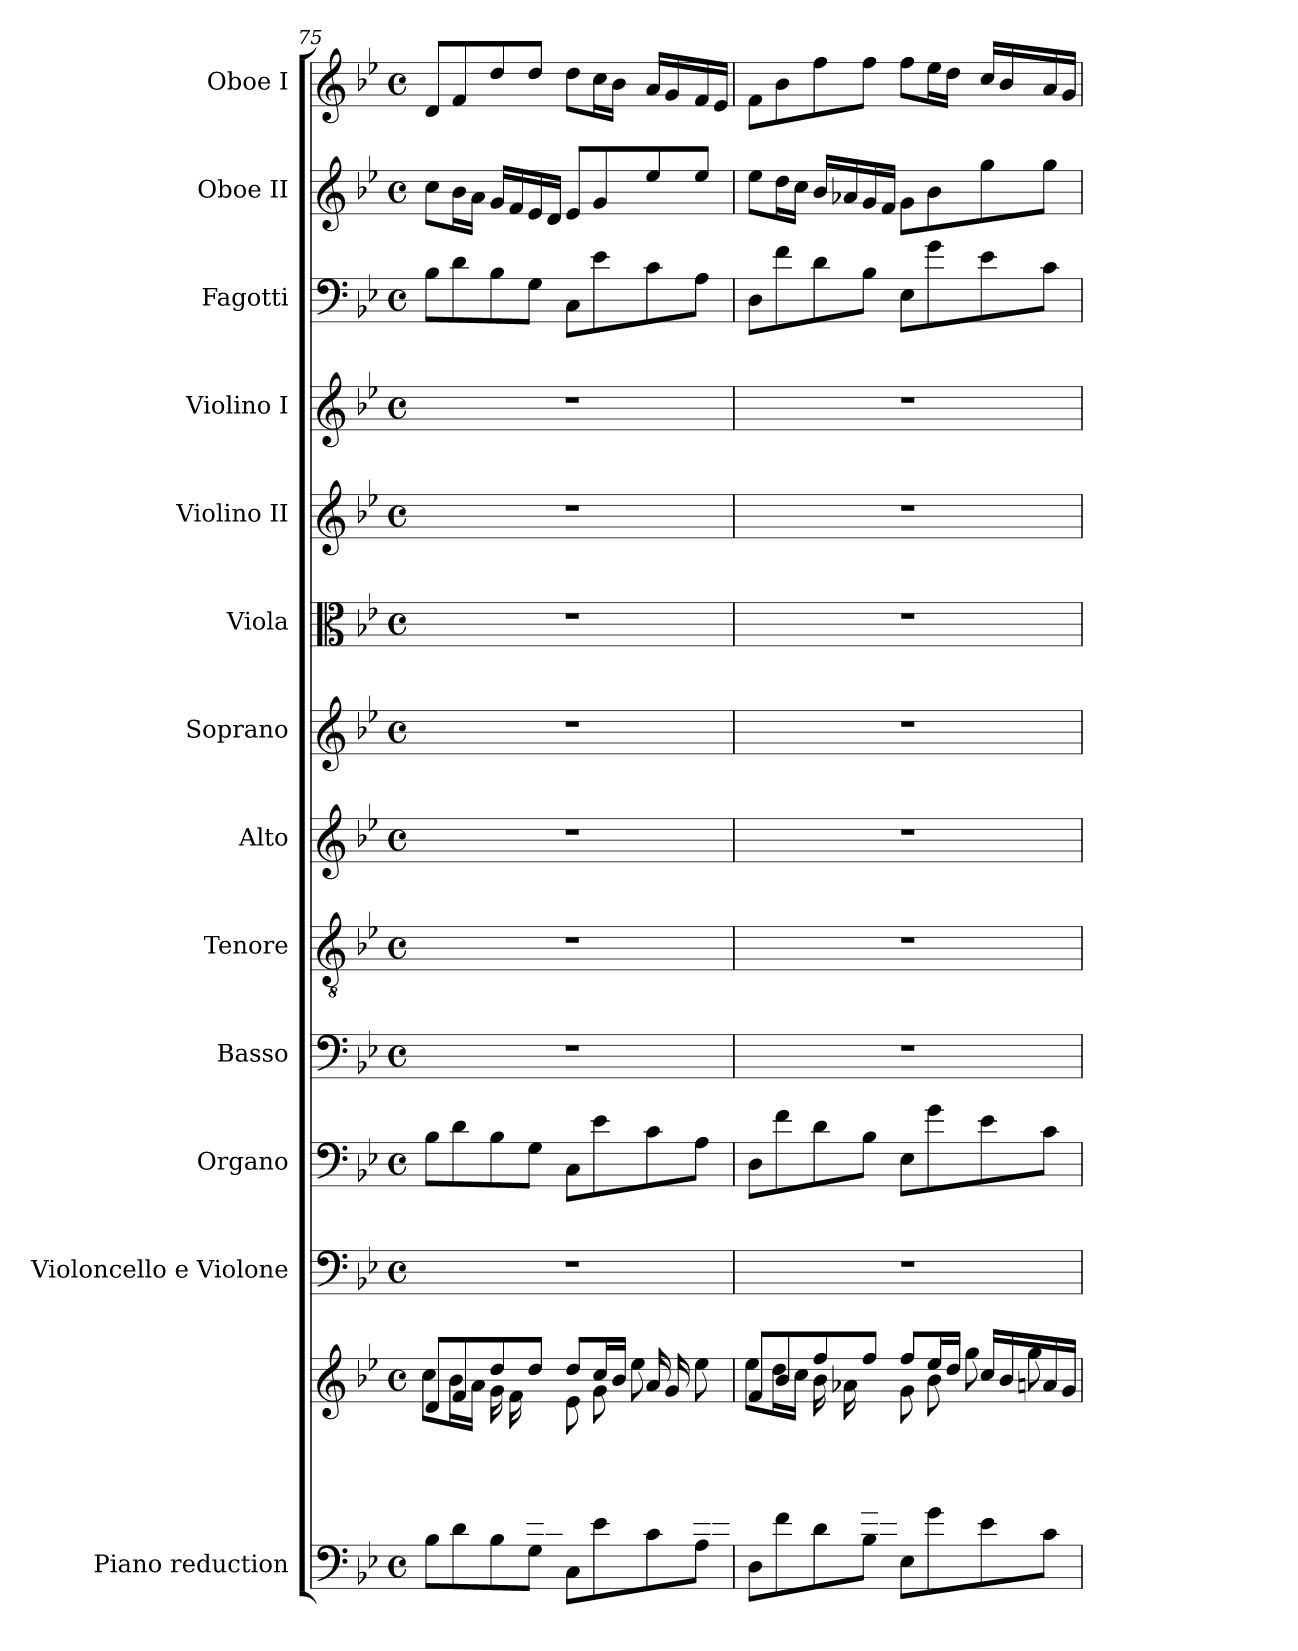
**kern	**kern	**kern	**kern	**kern	**kern	**kern	**kern	**kern	**kern	**kern	**kern	**kern	**kern
*part13	*part13	*part12	*part11	*part10	*part9	*part8	*part7	*part6	*part5	*part4	*part3	*part2	*part1
*staff14	*staff13	*staff12	*staff11	*staff10	*staff9	*staff8	*staff7	*staff6	*staff5	*staff4	*staff3	*staff2	*staff1
*I"Piano reduction	*	*I"Violoncello  e Violone	*I"Organo	*I"Basso	*I"Tenore	*I"Alto	*I"Soprano	*I"Viola	*I"Violino II	*I"Violino I	*I"Fagotti	*I"Oboe II	*I"Oboe I
*I'Pno	*	*	*	*	*	*	*	*	*	*	*	*I'Ob	*I'Ob
*clefF4	*clefG2	*clefF4	*clefF4	*clefF4	*clefGv2	*clefG2	*clefG2	*clefC3	*clefG2	*clefG2	*clefF4	*clefG2	*clefG2
*k[b-e-]	*k[b-e-]	*k[b-e-]	*k[b-e-]	*k[b-e-]	*k[b-e-]	*k[b-e-]	*k[b-e-]	*k[b-e-]	*k[b-e-]	*k[b-e-]	*k[b-e-]	*k[b-e-]	*k[b-e-]
*M4/4	*M4/4	*M4/4	*M4/4	*M4/4	*M4/4	*M4/4	*M4/4	*M4/4	*M4/4	*M4/4	*M4/4	*M4/4	*M4/4
*met(c)	*met(c)	*met(c)	*met(c)	*met(c)	*met(c)	*met(c)	*met(c)	*met(c)	*met(c)	*met(c)	*met(c)	*met(c)	*met(c)
=75	=75	=75	=75	=75	=75	=75	=75	=75	=75	=75	=75	=75	=75
*^	*^	*	*	*	*	*	*	*	*	*	*	*	*
*	*^	*	*	*	*	*	*	*	*	*	*	*	*	*	*
2..ryy	4.ryy	8B-\L	8d/L	8cc\L	1r	8B-\L	1r	1r	1r	1r	1r	1r	1r	8B-\L	8cc\L	8d/L
.	.	8d\	8f/	16b-\L	.	8d\	.	.	.	.	.	.	.	8d\	16b-\L	8f/
.	.	.	.	16a\JJ	.	.	.	.	.	.	.	.	.	.	16a\JJ	.
.	.	8B-\	8dd/	16g\LL	.	8B-\	.	.	.	.	.	.	.	8B-\	16g/LL	8dd/
.	.	.	.	16f\	.	.	.	.	.	.	.	.	.	.	16f/	.
.	16e-/	8G\J	8dd/J	8ryy	.	8G\J	.	.	.	.	.	.	.	8G\J	16e-/	8dd/J
.	16d/JJ	.	.	.	.	.	.	.	.	.	.	.	.	.	16d/JJ	.
.	2ryy	8C\L	8dd/L	8e-\L	.	8C\L	.	.	.	.	.	.	.	8C\L	8e-/L	8dd\L
.	.	8e-\	16cc/L	8g\	.	8e-\	.	.	.	.	.	.	.	8e-\	8g/	16cc\L
.	.	.	16b-/JJ	.	.	.	.	.	.	.	.	.	.	.	.	16b-\JJ
.	.	8c\	16a/LL	8ee-\	.	8c\	.	.	.	.	.	.	.	8c\	8ee-/	16a/LL
.	.	.	16g/	.	.	.	.	.	.	.	.	.	.	.	.	16g/
16f/	.	8A\J	8ryy	8ee-\J	.	8A\J	.	.	.	.	.	.	.	8A\J	8ee-/J	16f/
16e-/JJ	.	.	.	.	.	.	.	.	.	.	.	.	.	.	.	16e-/JJ
*	*v	*v	*	*	*	*	*	*	*	*	*	*	*	*	*	*
=76	=76	=76	=76	=76	=76	=76	=76	=76	=76	=76	=76	=76	=76	=76	=76
4.ryy	8D\L	8f/L	8ee-\L	1r	8D\L	1r	1r	1r	1r	1r	1r	1r	8D\L	8ee-\L	8f\L
.	8f\	8b-/	16dd\L	.	8f\	.	.	.	.	.	.	.	8f\	16dd\L	8b-\
.	.	.	16cc\JJ	.	.	.	.	.	.	.	.	.	.	16cc\JJ	.
.	8d\	8ff/	16b-\LL	.	8d\	.	.	.	.	.	.	.	8d\	16b-/LL	8ff\
.	.	.	16a-X\	.	.	.	.	.	.	.	.	.	.	16a-X/	.
16g/	8B-\J	8ff/J	8ryy	.	8B-\J	.	.	.	.	.	.	.	8B-\J	16g/	8ff\J
16f/JJ	.	.	.	.	.	.	.	.	.	.	.	.	.	16f/JJ	.
2ryy	8E-\L	8ff/L	8g\L	.	8E-\L	.	.	.	.	.	.	.	8E-\L	8g\L	8ff\L
.	8g\	16ee-/L	8b-\	.	8g\	.	.	.	.	.	.	.	8g\	8b-\	16ee-\L
.	.	16dd/JJ	.	.	.	.	.	.	.	.	.	.	.	.	16dd\JJ
.	8e-\	16cc/LL	8gg\	.	8e-\	.	.	.	.	.	.	.	8e-\	8gg\	16cc/LL
.	.	16b-/	.	.	.	.	.	.	.	.	.	.	.	.	16b-/
.	8c\J	16an/	8gg\J	.	8c\J	.	.	.	.	.	.	.	8c\J	8gg\J	16a/
.	.	16g/JJ	.	.	.	.	.	.	.	.	.	.	.	.	16g/JJ
*v	*v	*	*	*	*	*	*	*	*	*	*	*	*	*	*
*	*v	*v	*	*	*	*	*	*	*	*	*	*	*	*
=	=	=	=	=	=	=	=	=	=	=	=	=	=
*-	*-	*-	*-	*-	*-	*-	*-	*-	*-	*-	*-	*-	*-
